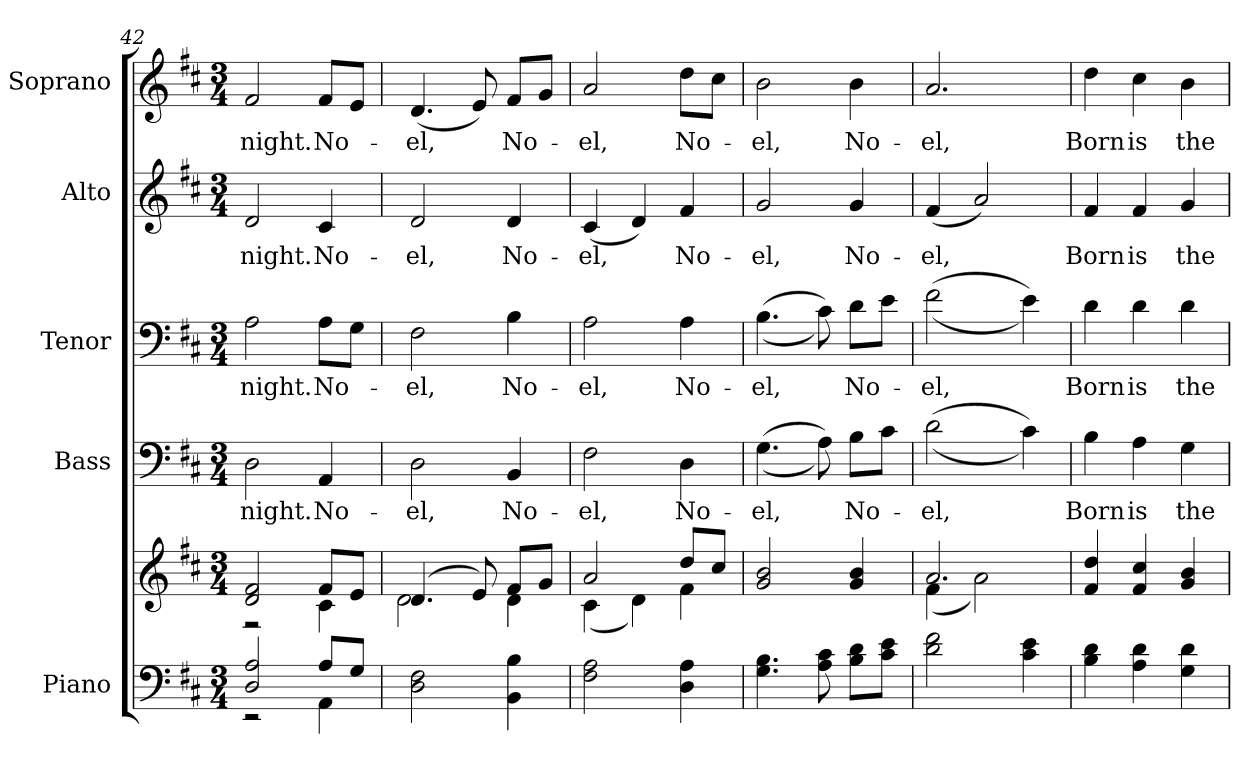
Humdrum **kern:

**kern	**kern	**kern	**text	**kern	**text	**kern	**text	**kern	**text
*part5	*part5	*part4	*part4	*part3	*part3	*part2	*part2	*part1	*part1
*staff6	*staff5	*staff4	*staff4	*staff3	*staff3	*staff2	*staff2	*staff1	*staff1
*I"Piano	*	*I"Bass	*	*I"Tenor	*	*I"Alto	*	*I"Soprano	*
*I'Pno.	*	*I'B.	*	*I'T.	*	*I'A.	*	*I'S.	*
!!LO:PB:g=z
*clefF4	*clefG2	*clefF4	*	*clefF4	*	*clefG2	*	*clefG2	*
*k[f#c#]	*k[f#c#]	*k[f#c#]	*	*k[f#c#]	*	*k[f#c#]	*	*k[f#c#]	*
*D:	*D:	*D:	*	*D:	*	*D:	*	*D:	*
*M3/4	*M3/4	*M3/4	*	*M3/4	*	*M3/4	*	*M3/4	*
=42	=42	=42	=42	=42	=42	=42	=42	=42	=42
*^	*^	*	*	*	*	*	*	*	*
!	!	!	!	!	!LO:LY:b:color=#000000	!	!	!	!	!	!
!	!	!	!	!	!	!	!LO:LY:b:color=#000000	!	!	!	!
!	!	!	!	!	!	!	!	!	!LO:LY:b:color=#000000	!	!
!	!	!	!	!	!	!	!	!	!	!	!LO:LY:b:color=#000000
2Di/ 2Ai	2r	2di/ 2f#i	2r	2Di\	night.	2Ai\	night.	2di/	night.	2f#i/	night.
!	!	!	!	!	!LO:LY:b:color=#000000	!	!	!	!	!	!
!	!	!	!	!	!	!	!LO:LY:b:color=#000000	!	!	!	!
!	!	!	!	!	!	!	!	!	!LO:LY:b:color=#000000	!	!
!	!	!	!	!	!	!	!	!	!	!	!LO:LY:b:color=#000000
8Ai/L	4AAi\	8f#i/L	4c#i\	4AAi/	No-	8Ai\L	No-	4c#i/	No-	8f#i/L	No-
8Gi/J	.	8ei/J	.	.	.	8Gi\J	.	.	.	8ei/J	.
*v	*v	*	*	*	*	*	*	*	*	*	*
=43	=43	=43	=43	=43	=43	=43	=43	=43	=43	=43
!	!	!	!	!LO:LY:b:color=#000000	!	!	!	!	!	!
!	!	!	!	!	!	!LO:LY:b:color=#000000	!	!	!	!
!	!	!	!	!	!	!	!	!LO:LY:b:color=#000000	!	!
!	!	!	!	!	!	!	!	!	!	!LO:LY:b:color=#000000
2Di\ 2F#i	(4.di/	2di\	2Di\	-el,	2F#i\	-el,	2di/	-el,	(4.di/	-el,
.	8ei/)	.	.	.	.	.	.	.	8ei/)	.
!	!	!	!	!LO:LY:b:color=#000000	!	!	!	!	!	!
!	!	!	!	!	!	!LO:LY:b:color=#000000	!	!	!	!
!	!	!	!	!	!	!	!	!LO:LY:b:color=#000000	!	!
!	!	!	!	!	!	!	!	!	!	!LO:LY:b:color=#000000
4BBi\ 4Bi	8f#i/L	4di\	4BBi/	No-	4Bi\	No-	4di/	No-	8f#i/L	No-
.	8gi/J	.	.	.	.	.	.	.	8gi/J	.
=44	=44	=44	=44	=44	=44	=44	=44	=44	=44	=44
!	!	!	!	!LO:LY:b:color=#000000	!	!	!	!	!	!
!	!	!	!	!	!	!LO:LY:b:color=#000000	!	!	!	!
!	!	!	!	!	!	!	!	!LO:LY:b:color=#000000	!	!
!	!	!	!	!	!	!	!	!	!	!LO:LY:b:color=#000000
2F#i\ 2Ai	2ai/	(4c#i\	2F#i\	-el,	2Ai\	-el,	(4c#i/	-el,	2ai/	-el,
.	.	4di\)	.	.	.	.	4di/)	.	.	.
!	!	!	!	!LO:LY:b:color=#000000	!	!	!	!	!	!
!	!	!	!	!	!	!LO:LY:b:color=#000000	!	!	!	!
!	!	!	!	!	!	!	!	!LO:LY:b:color=#000000	!	!
!	!	!	!	!	!	!	!	!	!	!LO:LY:b:color=#000000
4Di\ 4Ai	8ddi/L	4f#i\	4Di\	No-	4Ai\	No-	4f#i/	No-	8ddi\L	No-
.	8cc#i/J	.	.	.	.	.	.	.	8cc#i\J	.
*	*v	*v	*	*	*	*	*	*	*	*
!!LO:PB:g=z
=45	=45	=45	=45	=45	=45	=45	=45	=45	=45
!	!	!	!LO:LY:b:color=#000000	!	!	!	!	!	!
!	!	!	!	!	!LO:LY:b:color=#000000	!	!	!	!
!	!	!	!	!	!	!	!LO:LY:b:color=#000000	!	!
!	!	!	!	!	!	!	!	!	!LO:LY:b:color=#000000
4.Gi\ 4.Bi	2gi/ 2bi	((4.Gi\	-el,	((4.Bi\	-el,	2gi/	-el,	2bi\	-el,
8Ai\ 8c#i	.	8Ai\))	.	8c#i\))	.	.	.	.	.
!	!	!	!LO:LY:b:color=#000000	!	!	!	!	!	!
!	!	!	!	!	!LO:LY:b:color=#000000	!	!	!	!
!	!	!	!	!	!	!	!LO:LY:b:color=#000000	!	!
!	!	!	!	!	!	!	!	!	!LO:LY:b:color=#000000
8Bi\ 8diL	4gi/ 4bi	8Bi\L	No-	8di\L	No-	4gi/	No-	4bi\	No-
8c#i\ 8eiJ	.	8c#i\J	.	8ei\J	.	.	.	.	.
=46	=46	=46	=46	=46	=46	=46	=46	=46	=46
*	*^	*	*	*	*	*	*	*	*
!	!	!	!	!LO:LY:b:color=#000000	!	!	!	!	!	!
!	!	!	!	!	!	!LO:LY:b:color=#000000	!	!	!	!
!	!	!	!	!	!	!	!	!LO:LY:b:color=#000000	!	!
!	!	!	!	!	!	!	!	!	!	!LO:LY:b:color=#000000
2di\ 2f#i	2.ai/	(4f#i\	((2di\	-el,	((2f#i\	-el,	(4f#i/	-el,	2.ai/	-el,
.	.	2ai\)	.	.	.	.	2ai/)	.	.	.
4c#i\ 4ei	.	.	4c#i\))	.	4ei\))	.	.	.	.	.
*	*v	*v	*	*	*	*	*	*	*	*
=47	=47	=47	=47	=47	=47	=47	=47	=47	=47
!	!	!	!LO:LY:b:color=#000000	!	!	!	!	!	!
!	!	!	!	!	!LO:LY:b:color=#000000	!	!	!	!
!	!	!	!	!	!	!	!LO:LY:b:color=#000000	!	!
!	!	!	!	!	!	!	!	!	!LO:LY:b:color=#000000
4Bi\ 4di	4f#i/ 4ddi	4Bi\	Born	4di\	Born	4f#i/	Born	4ddi\	Born
!	!	!	!LO:LY:b:color=#000000	!	!	!	!	!	!
!	!	!	!	!	!LO:LY:b:color=#000000	!	!	!	!
!	!	!	!	!	!	!	!LO:LY:b:color=#000000	!	!
!	!	!	!	!	!	!	!	!	!LO:LY:b:color=#000000
4Ai\ 4di	4f#i/ 4cc#i	4Ai\	is	4di\	is	4f#i/	is	4cc#i\	is
!	!	!	!LO:LY:b:color=#000000	!	!	!	!	!	!
!	!	!	!	!	!LO:LY:b:color=#000000	!	!	!	!
!	!	!	!	!	!	!	!LO:LY:b:color=#000000	!	!
!	!	!	!	!	!	!	!	!	!LO:LY:b:color=#000000
4Gi\ 4di	4gi/ 4bi	4Gi\	the	4di\	the	4gi/	the	4bi\	the
=	=	=	=	=	=	=	=	=	=
*-	*-	*-	*-	*-	*-	*-	*-	*-	*-
